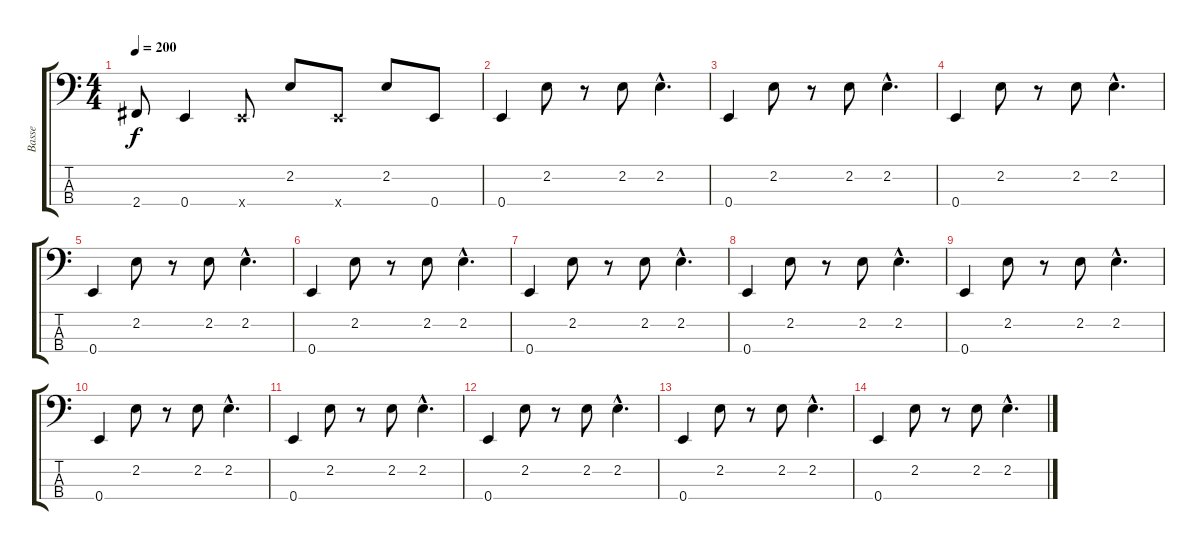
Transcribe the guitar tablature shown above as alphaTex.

\track ("Basse" "Basse") {instrument electricbassfinger}
\staff {score tabs}
\tuning (G2 D2 A1 E1) {hide}
\ts (4 4)
\tempo 200
\clef f4
\ks c
2.4.8{dy f} 0.4.4 0.4{x}.8 2.2.8 0.4{x}.8 2.2.8 0.4.8 |
0.4.4 2.2.8 r.8 2.2.8 2.2{hac}.4{d} |
0.4.4 2.2.8 r.8 2.2.8 2.2{hac}.4{d} |
0.4.4 2.2.8 r.8 2.2.8 2.2{hac}.4{d} |
0.4.4 2.2.8 r.8 2.2.8 2.2{hac}.4{d} |
0.4.4 2.2.8 r.8 2.2.8 2.2{hac}.4{d} |
0.4.4 2.2.8 r.8 2.2.8 2.2{hac}.4{d} |
0.4.4 2.2.8 r.8 2.2.8 2.2{hac}.4{d} |
0.4.4 2.2.8 r.8 2.2.8 2.2{hac}.4{d} |
0.4.4 2.2.8 r.8 2.2.8 2.2{hac}.4{d} |
0.4.4 2.2.8 r.8 2.2.8 2.2{hac}.4{d} |
0.4.4 2.2.8 r.8 2.2.8 2.2{hac}.4{d} |
0.4.4 2.2.8 r.8 2.2.8 2.2{hac}.4{d} |
0.4.4 2.2.8 r.8 2.2.8 2.2{hac}.4{d}
